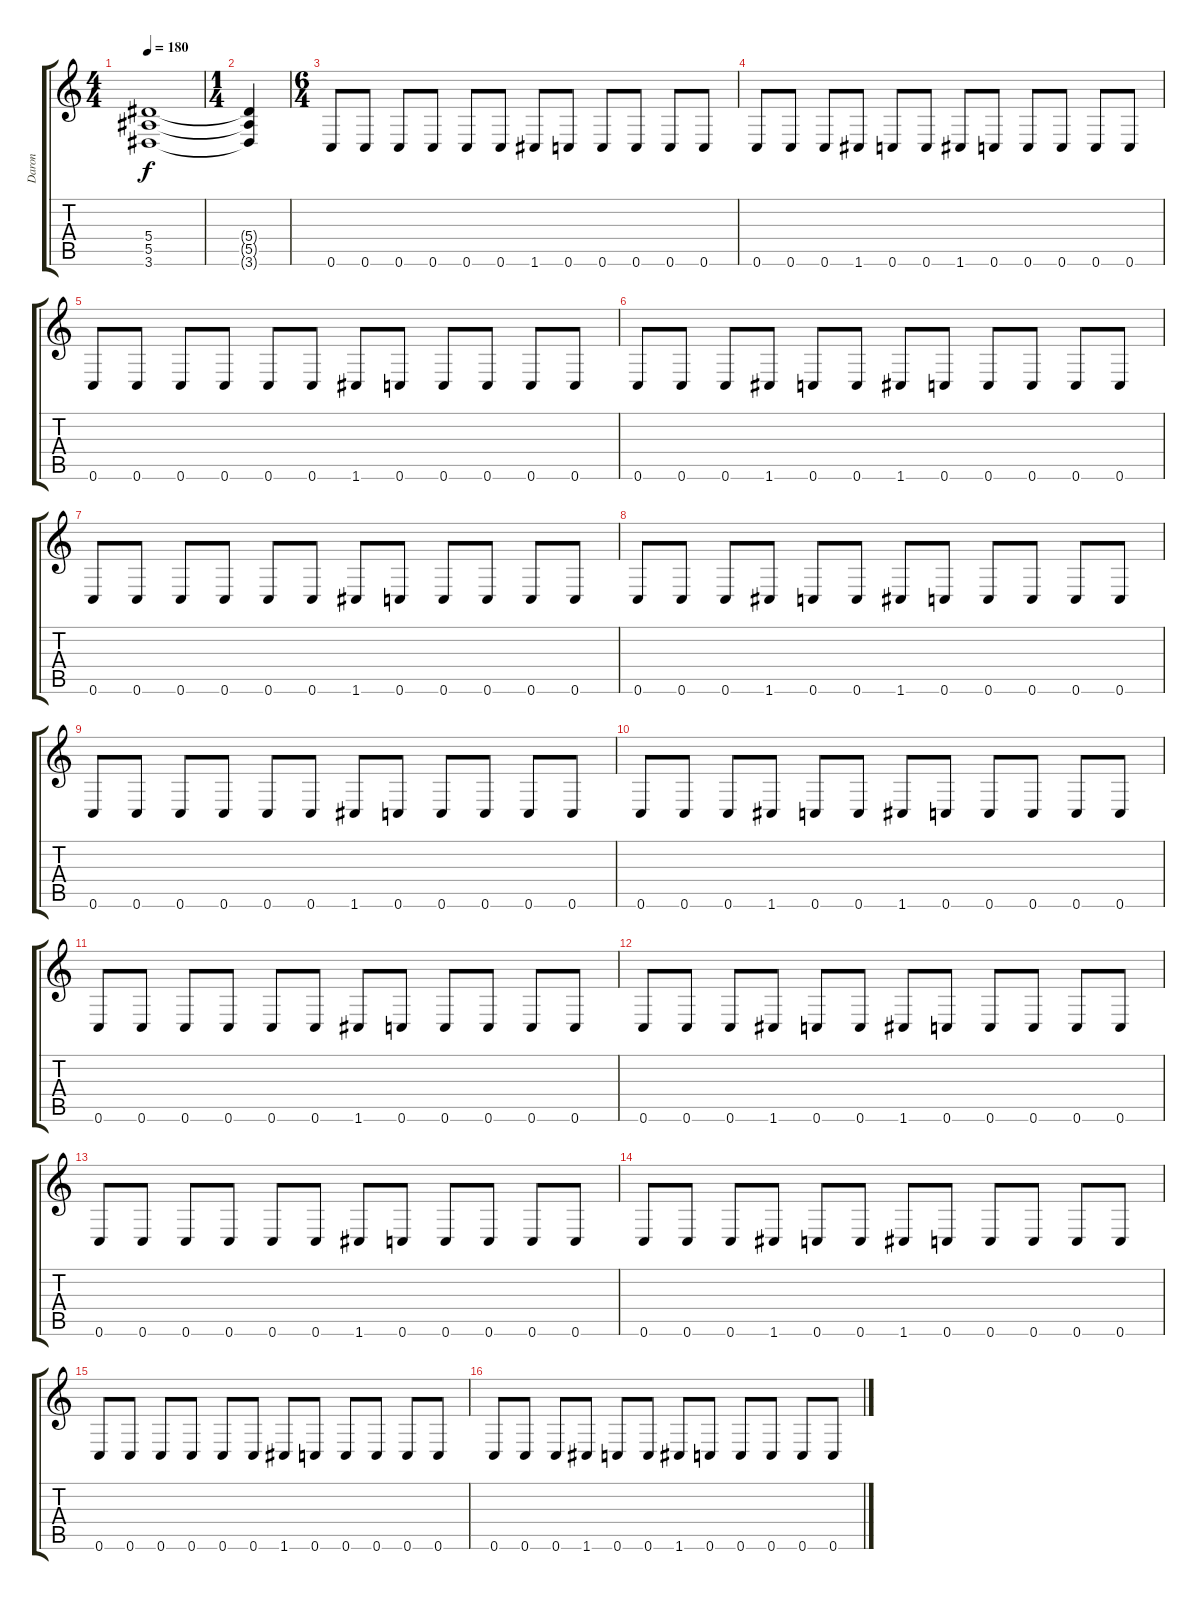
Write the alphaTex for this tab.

\track ("Daron" "Daron") {instrument distortionguitar}
\staff {score tabs}
\tuning (C4 G3 Eb3 Bb2 F2 C2) {hide}
\ts (4 4)
\tempo 180
\clef g2
\ks c
(5.4 5.5 3.6).1{dy f} |
\ts (1 4)
(5.4{t} 5.5{t} 3.6{t}).4 |
\ts (6 4)
0.6.8 0.6.8 0.6.8 0.6.8 0.6.8 0.6.8 1.6.8 0.6.8 0.6.8 0.6.8 0.6.8 0.6.8 |
0.6.8 0.6.8 0.6.8 1.6.8 0.6.8 0.6.8 1.6.8 0.6.8 0.6.8 0.6.8 0.6.8 0.6.8 |
0.6.8 0.6.8 0.6.8 0.6.8 0.6.8 0.6.8 1.6.8 0.6.8 0.6.8 0.6.8 0.6.8 0.6.8 |
0.6.8 0.6.8 0.6.8 1.6.8 0.6.8 0.6.8 1.6.8 0.6.8 0.6.8 0.6.8 0.6.8 0.6.8 |
0.6.8 0.6.8 0.6.8 0.6.8 0.6.8 0.6.8 1.6.8 0.6.8 0.6.8 0.6.8 0.6.8 0.6.8 |
0.6.8 0.6.8 0.6.8 1.6.8 0.6.8 0.6.8 1.6.8 0.6.8 0.6.8 0.6.8 0.6.8 0.6.8 |
0.6.8 0.6.8 0.6.8 0.6.8 0.6.8 0.6.8 1.6.8 0.6.8 0.6.8 0.6.8 0.6.8 0.6.8 |
0.6.8 0.6.8 0.6.8 1.6.8 0.6.8 0.6.8 1.6.8 0.6.8 0.6.8 0.6.8 0.6.8 0.6.8 |
0.6.8 0.6.8 0.6.8 0.6.8 0.6.8 0.6.8 1.6.8 0.6.8 0.6.8 0.6.8 0.6.8 0.6.8 |
0.6.8 0.6.8 0.6.8 1.6.8 0.6.8 0.6.8 1.6.8 0.6.8 0.6.8 0.6.8 0.6.8 0.6.8 |
0.6.8 0.6.8 0.6.8 0.6.8 0.6.8 0.6.8 1.6.8 0.6.8 0.6.8 0.6.8 0.6.8 0.6.8 |
0.6.8 0.6.8 0.6.8 1.6.8 0.6.8 0.6.8 1.6.8 0.6.8 0.6.8 0.6.8 0.6.8 0.6.8 |
0.6.8 0.6.8 0.6.8 0.6.8 0.6.8 0.6.8 1.6.8 0.6.8 0.6.8 0.6.8 0.6.8 0.6.8 |
0.6.8 0.6.8 0.6.8 1.6.8 0.6.8 0.6.8 1.6.8 0.6.8 0.6.8 0.6.8 0.6.8 0.6.8
